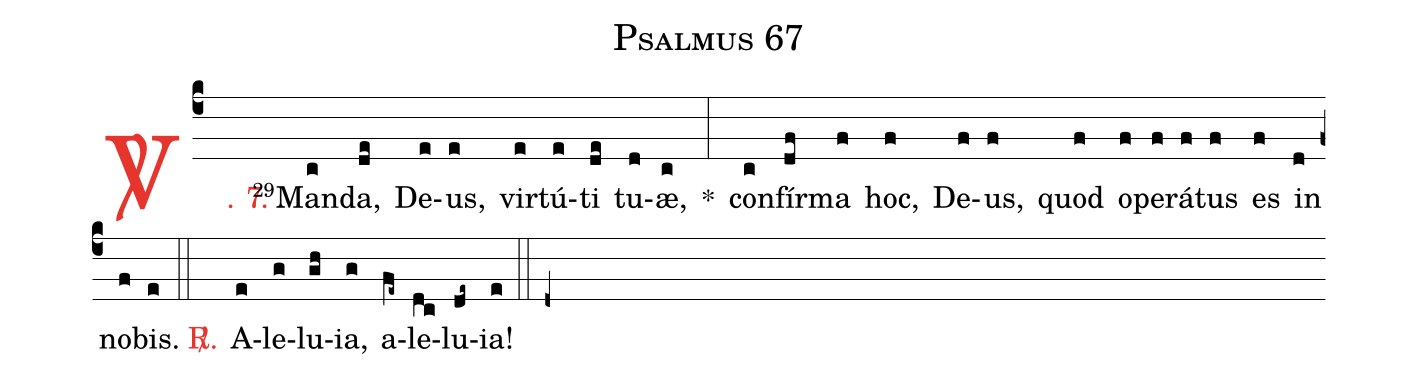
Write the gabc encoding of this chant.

name: Psalmus 67;
%%
(c4)

<c><sp>V/</sp>. 7.</c>() <v>\VSup{29}</v>Man(c)da,(de) De(e)us,(e) vir(e)tú(e)ti(de) tu(d)æ,(c) *(:) con(c)fír(df)ma(f) hoc,(f) De(f)us,(f) quod(f) o(f)pe(f)rá(f)tus(f) es(f) in(d) no(f)bis.(e)

(::)

<nlba><c><sp>R/</sp>.</c>() A</nlba>(e)le(g)lu(gh)ia,(g) a(fe~)le(dc)lu(de~)ia!(e)

(::)

(d+)
